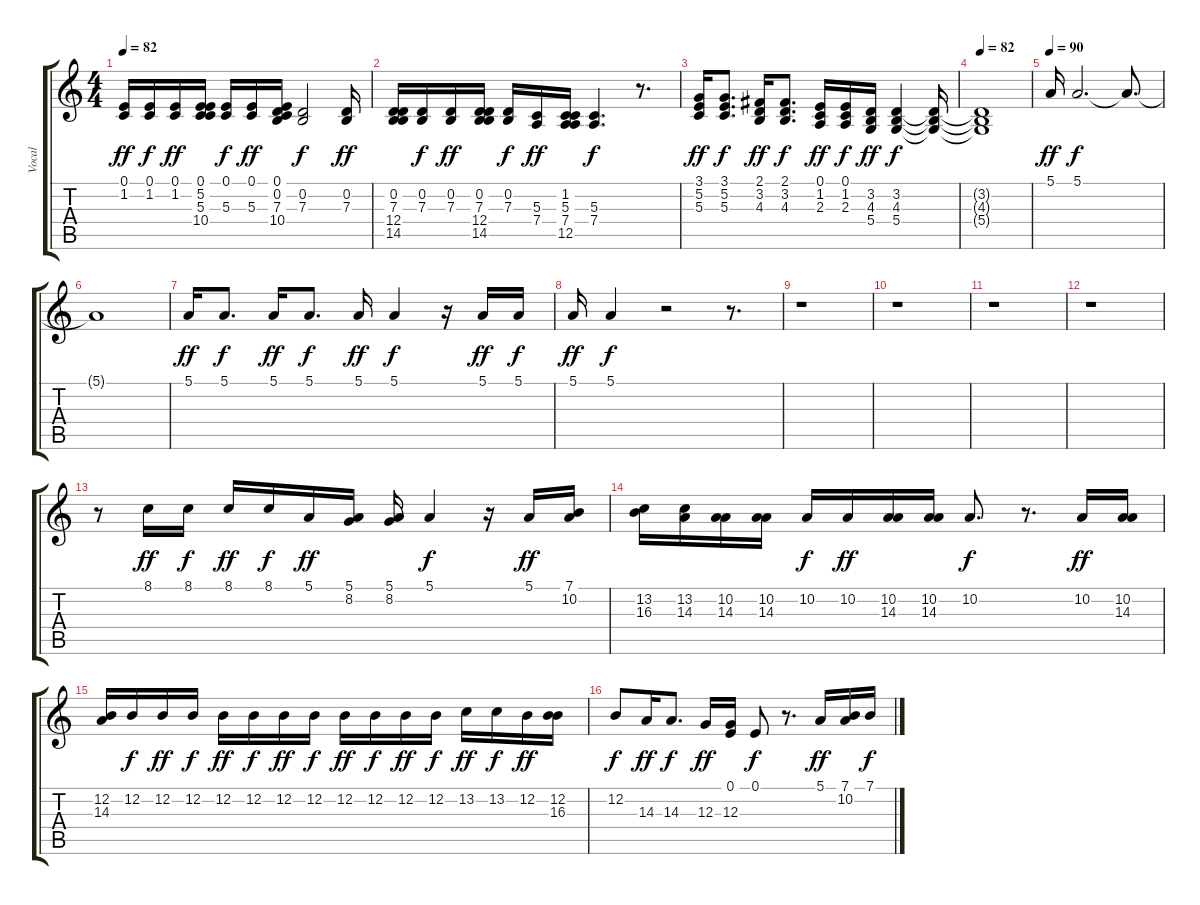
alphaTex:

\track ("Vocal" "Vocal") {instrument fx5brightness}
\staff {score tabs}
\tuning (E4 B3 G3 D3 A2 E2) {hide}
\ts (4 4)
\tempo 82
\clef g2
\ks c
(0.1 1.2).16{dy ff} (0.1 1.2).16{dy f} (0.1 1.2).16{dy ff} (0.1 5.2 5.3 10.4).16 (0.1 5.3).16{dy f} (0.1 5.3).16{dy ff} (0.1 0.2 7.3 10.4).16 (0.2 7.3).2{dy f} (0.2 7.3).16{dy ff} |
(0.2 7.3 12.4 14.5).16 (0.2 7.3).16{dy f} (0.2 7.3).16{dy ff} (0.2 7.3 12.4 14.5).16 (0.2 7.3).16{dy f} (5.3 7.4).16{dy ff} (1.2 5.3 7.4 12.5).16 (5.3 7.4).4{d dy f} r.8{d} |
(3.1 5.2 5.3).16{dy ff} (3.1 5.2 5.3).8{d dy f} (2.1 3.2 4.3).16{dy ff} (2.1 3.2 4.3).8{d dy f} (0.1 1.2 2.3).16{dy ff} (0.1 1.2 2.3).16{dy f} (3.2 4.3 5.4).16{dy ff} (3.2 4.3 5.4).4{dy f} (3.2{t} 4.3{t} 5.4{t}).16 |
\tempo 82
(3.2{t} 4.3{t} 5.4{t}).1 |
\tempo 90
5.1.16{dy ff} 5.1.2{d dy f} 5.1{t}.8{d} |
5.1{t}.1 |
5.1.16{dy ff} 5.1.8{d dy f} 5.1.16{dy ff} 5.1.8{d dy f} 5.1.16{dy ff} 5.1.4{dy f} r.16 5.1.16{dy ff} 5.1.16{dy f} |
5.1.16{dy ff} 5.1.4{dy f} r.2 r.8{d} |
r.1 |
r.1 |
r.1 |
r.1 |
r.8 8.1.16{dy ff} 8.1.16{dy f} 8.1.16{dy ff} 8.1.16{dy f} 5.1.16{dy ff} (5.1 8.2).16 (5.1 8.2).16 5.1.4{dy f} r.16 5.1.16{dy ff} (7.1 10.2).16 |
(13.2 16.3).16 (13.2 14.3).16 (10.2 14.3).16 (10.2 14.3).16 10.2.16{dy f} 10.2.16{dy ff} (10.2 14.3).16 (10.2 14.3).16 10.2.8{d dy f} r.8{d} 10.2.16{dy ff} (10.2 14.3).16 |
(12.2 14.3).16 12.2.16{dy f} 12.2.16{dy ff} 12.2.16{dy f} 12.2.16{dy ff} 12.2.16{dy f} 12.2.16{dy ff} 12.2.16{dy f} 12.2.16{dy ff} 12.2.16{dy f} 12.2.16{dy ff} 12.2.16{dy f} 13.2.16{dy ff} 13.2.16{dy f} 12.2.16{dy ff} (12.2 16.3).16 |
12.2.8{dy f} 14.3.16{dy ff} 14.3.8{d dy f} 12.3.16{dy ff} (0.1 12.3).16 0.1.8{dy f} r.8{d} 5.1.16{dy ff} (7.1 10.2).16 7.1.16{dy f}
